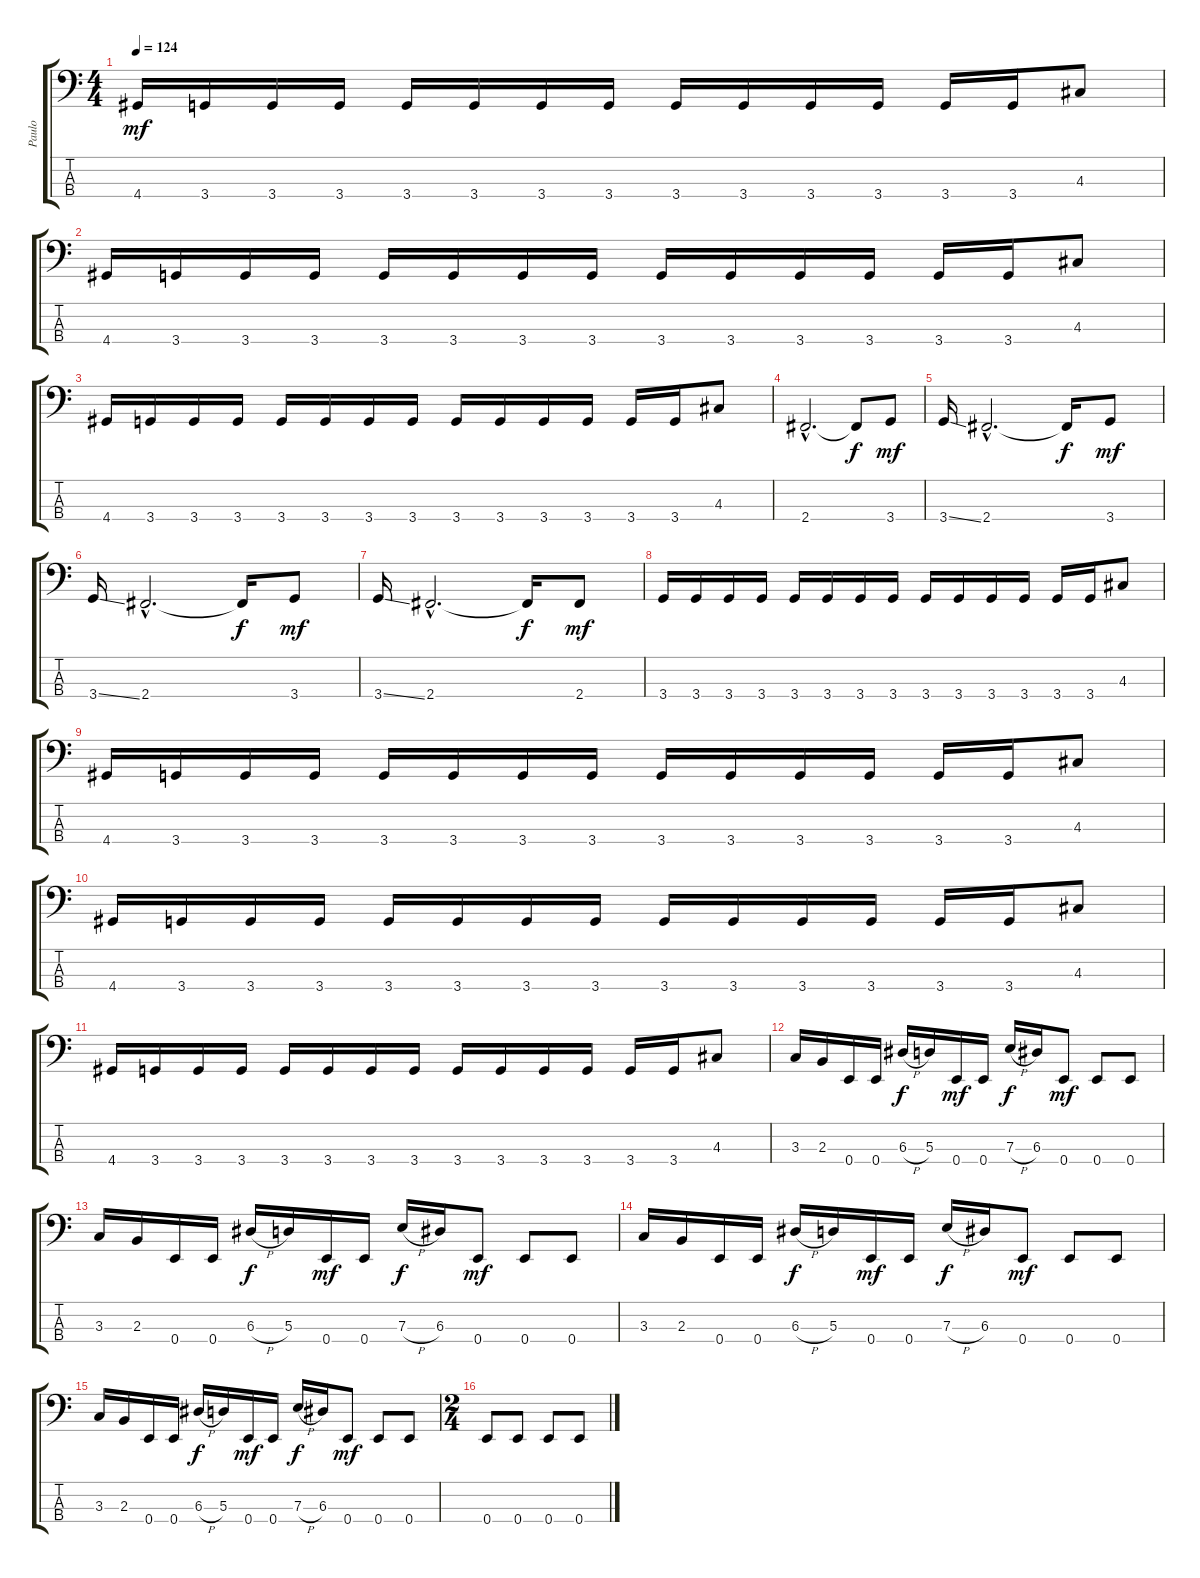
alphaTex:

\track ("Paulo" "Paulo") {instrument electricbasspick}
\staff {score tabs}
\tuning (G2 D2 A1 E1) {hide}
\ts (4 4)
\tempo 124
\clef f4
\ks c
4.4.16{dy mf} 3.4.16 3.4.16 3.4.16 3.4.16 3.4.16 3.4.16 3.4.16 3.4.16 3.4.16 3.4.16 3.4.16 3.4.16 3.4.16 4.3.8 |
4.4.16 3.4.16 3.4.16 3.4.16 3.4.16 3.4.16 3.4.16 3.4.16 3.4.16 3.4.16 3.4.16 3.4.16 3.4.16 3.4.16 4.3.8 |
4.4.16 3.4.16 3.4.16 3.4.16 3.4.16 3.4.16 3.4.16 3.4.16 3.4.16 3.4.16 3.4.16 3.4.16 3.4.16 3.4.16 4.3.8 |
2.4{hac}.2{d} 2.4{t}.8{dy f} 3.4.8{dy mf} |
3.4{ss}.16 2.4{hac}.2{d} 2.4{t}.16{dy f} 3.4.8{dy mf} |
3.4{ss}.16 2.4{hac}.2{d} 2.4{t}.16{dy f} 3.4.8{dy mf} |
3.4{ss}.16 2.4{hac}.2{d} 2.4{t}.16{dy f} 2.4.8{dy mf} |
3.4.16 3.4.16 3.4.16 3.4.16 3.4.16 3.4.16 3.4.16 3.4.16 3.4.16 3.4.16 3.4.16 3.4.16 3.4.16 3.4.16 4.3.8 |
4.4.16 3.4.16 3.4.16 3.4.16 3.4.16 3.4.16 3.4.16 3.4.16 3.4.16 3.4.16 3.4.16 3.4.16 3.4.16 3.4.16 4.3.8 |
4.4.16 3.4.16 3.4.16 3.4.16 3.4.16 3.4.16 3.4.16 3.4.16 3.4.16 3.4.16 3.4.16 3.4.16 3.4.16 3.4.16 4.3.8 |
4.4.16 3.4.16 3.4.16 3.4.16 3.4.16 3.4.16 3.4.16 3.4.16 3.4.16 3.4.16 3.4.16 3.4.16 3.4.16 3.4.16 4.3.8 |
3.3.16 2.3.16 0.4.16 0.4.16 6.3{h}.16{dy f} 5.3.16 0.4.16{dy mf} 0.4.16 7.3{h}.16{dy f} 6.3.16 0.4.8{dy mf} 0.4.8 0.4.8 |
3.3.16 2.3.16 0.4.16 0.4.16 6.3{h}.16{dy f} 5.3.16 0.4.16{dy mf} 0.4.16 7.3{h}.16{dy f} 6.3.16 0.4.8{dy mf} 0.4.8 0.4.8 |
3.3.16 2.3.16 0.4.16 0.4.16 6.3{h}.16{dy f} 5.3.16 0.4.16{dy mf} 0.4.16 7.3{h}.16{dy f} 6.3.16 0.4.8{dy mf} 0.4.8 0.4.8 |
3.3.16 2.3.16 0.4.16 0.4.16 6.3{h}.16{dy f} 5.3.16 0.4.16{dy mf} 0.4.16 7.3{h}.16{dy f} 6.3.16 0.4.8{dy mf} 0.4.8 0.4.8 |
\ts (2 4)
0.4.8 0.4.8 0.4.8 0.4.8
